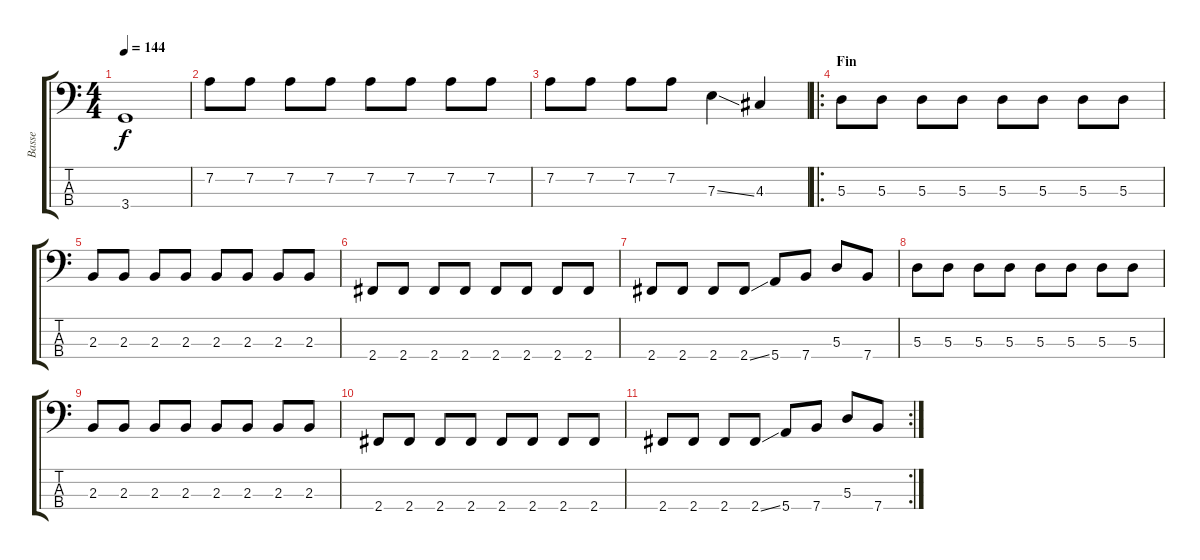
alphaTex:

\track ("Basse" "Basse") {instrument electricbassfinger}
\staff {score tabs}
\tuning (G2 D2 A1 E1) {hide}
\ts (4 4)
\tempo 144
\clef f4
\ks c
3.4.1{dy f} |
7.2.8 7.2.8 7.2.8 7.2.8 7.2.8 7.2.8 7.2.8 7.2.8 |
7.2.8 7.2.8 7.2.8 7.2.8 7.3{ss}.4 4.3.4 |
\ro
\section ("" "Fin")
5.3.8 5.3.8 5.3.8 5.3.8 5.3.8 5.3.8 5.3.8 5.3.8 |
2.3.8 2.3.8 2.3.8 2.3.8 2.3.8 2.3.8 2.3.8 2.3.8 |
2.4.8 2.4.8 2.4.8 2.4.8 2.4.8 2.4.8 2.4.8 2.4.8 |
2.4.8 2.4.8 2.4.8 2.4{ss}.8 5.4.8 7.4.8 5.3.8 7.4.8 |
5.3.8 5.3.8 5.3.8 5.3.8 5.3.8 5.3.8 5.3.8 5.3.8 |
2.3.8 2.3.8 2.3.8 2.3.8 2.3.8 2.3.8 2.3.8 2.3.8 |
2.4.8 2.4.8 2.4.8 2.4.8 2.4.8 2.4.8 2.4.8 2.4.8 |
\rc 2
2.4.8 2.4.8 2.4.8 2.4{ss}.8 5.4.8 7.4.8 5.3.8 7.4.8
